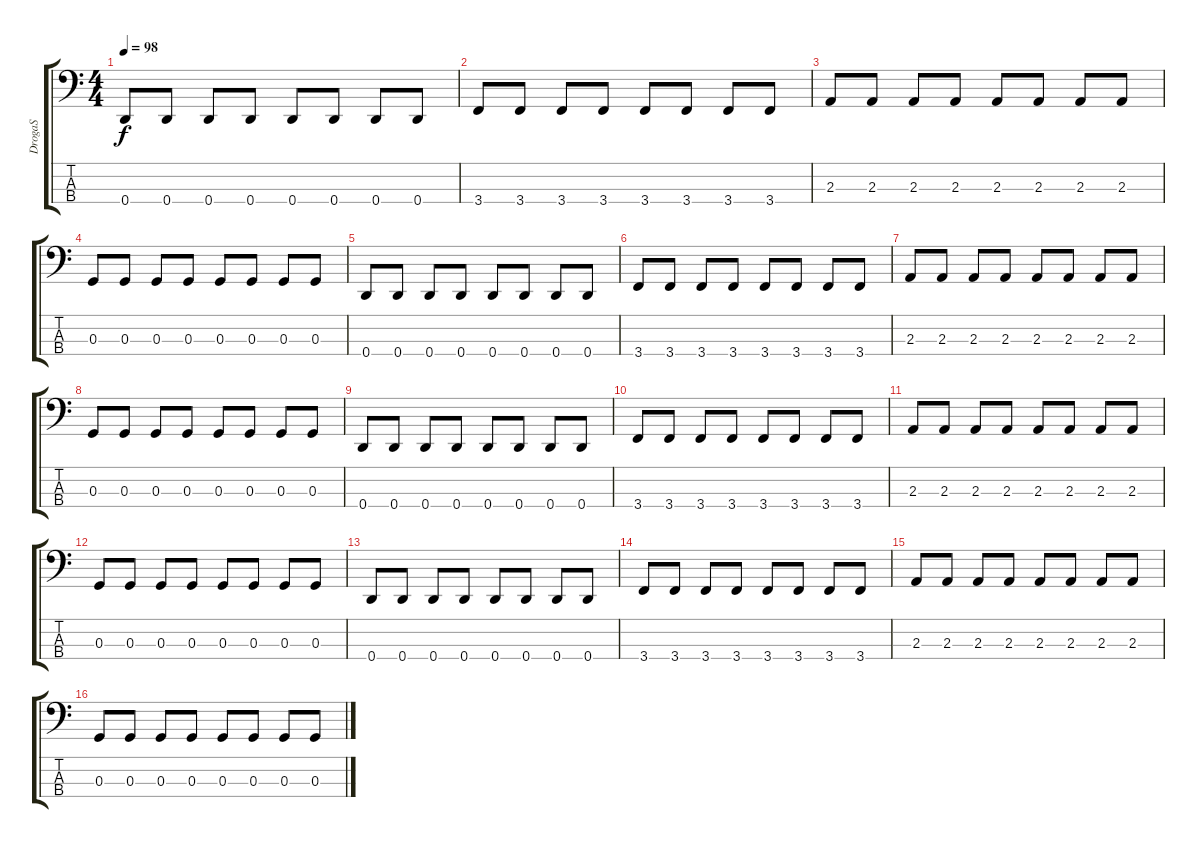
\track ("DrogaS" "DrogaS") {instrument fretlessbass}
\staff {score tabs}
\tuning (F2 C2 G1 D1) {hide}
\ts (4 4)
\tempo 98
\clef f4
\ks c
0.4.8{dy f} 0.4.8 0.4.8 0.4.8 0.4.8 0.4.8 0.4.8 0.4.8 |
3.4.8 3.4.8 3.4.8 3.4.8 3.4.8 3.4.8 3.4.8 3.4.8 |
2.3.8 2.3.8 2.3.8 2.3.8 2.3.8 2.3.8 2.3.8 2.3.8 |
0.3.8 0.3.8 0.3.8 0.3.8 0.3.8 0.3.8 0.3.8 0.3.8 |
0.4.8 0.4.8 0.4.8 0.4.8 0.4.8 0.4.8 0.4.8 0.4.8 |
3.4.8 3.4.8 3.4.8 3.4.8 3.4.8 3.4.8 3.4.8 3.4.8 |
2.3.8 2.3.8 2.3.8 2.3.8 2.3.8 2.3.8 2.3.8 2.3.8 |
0.3.8 0.3.8 0.3.8 0.3.8 0.3.8 0.3.8 0.3.8 0.3.8 |
0.4.8 0.4.8 0.4.8 0.4.8 0.4.8 0.4.8 0.4.8 0.4.8 |
3.4.8 3.4.8 3.4.8 3.4.8 3.4.8 3.4.8 3.4.8 3.4.8 |
2.3.8 2.3.8 2.3.8 2.3.8 2.3.8 2.3.8 2.3.8 2.3.8 |
0.3.8 0.3.8 0.3.8 0.3.8 0.3.8 0.3.8 0.3.8 0.3.8 |
0.4.8 0.4.8 0.4.8 0.4.8 0.4.8 0.4.8 0.4.8 0.4.8 |
3.4.8 3.4.8 3.4.8 3.4.8 3.4.8 3.4.8 3.4.8 3.4.8 |
2.3.8 2.3.8 2.3.8 2.3.8 2.3.8 2.3.8 2.3.8 2.3.8 |
0.3.8 0.3.8 0.3.8 0.3.8 0.3.8 0.3.8 0.3.8 0.3.8
